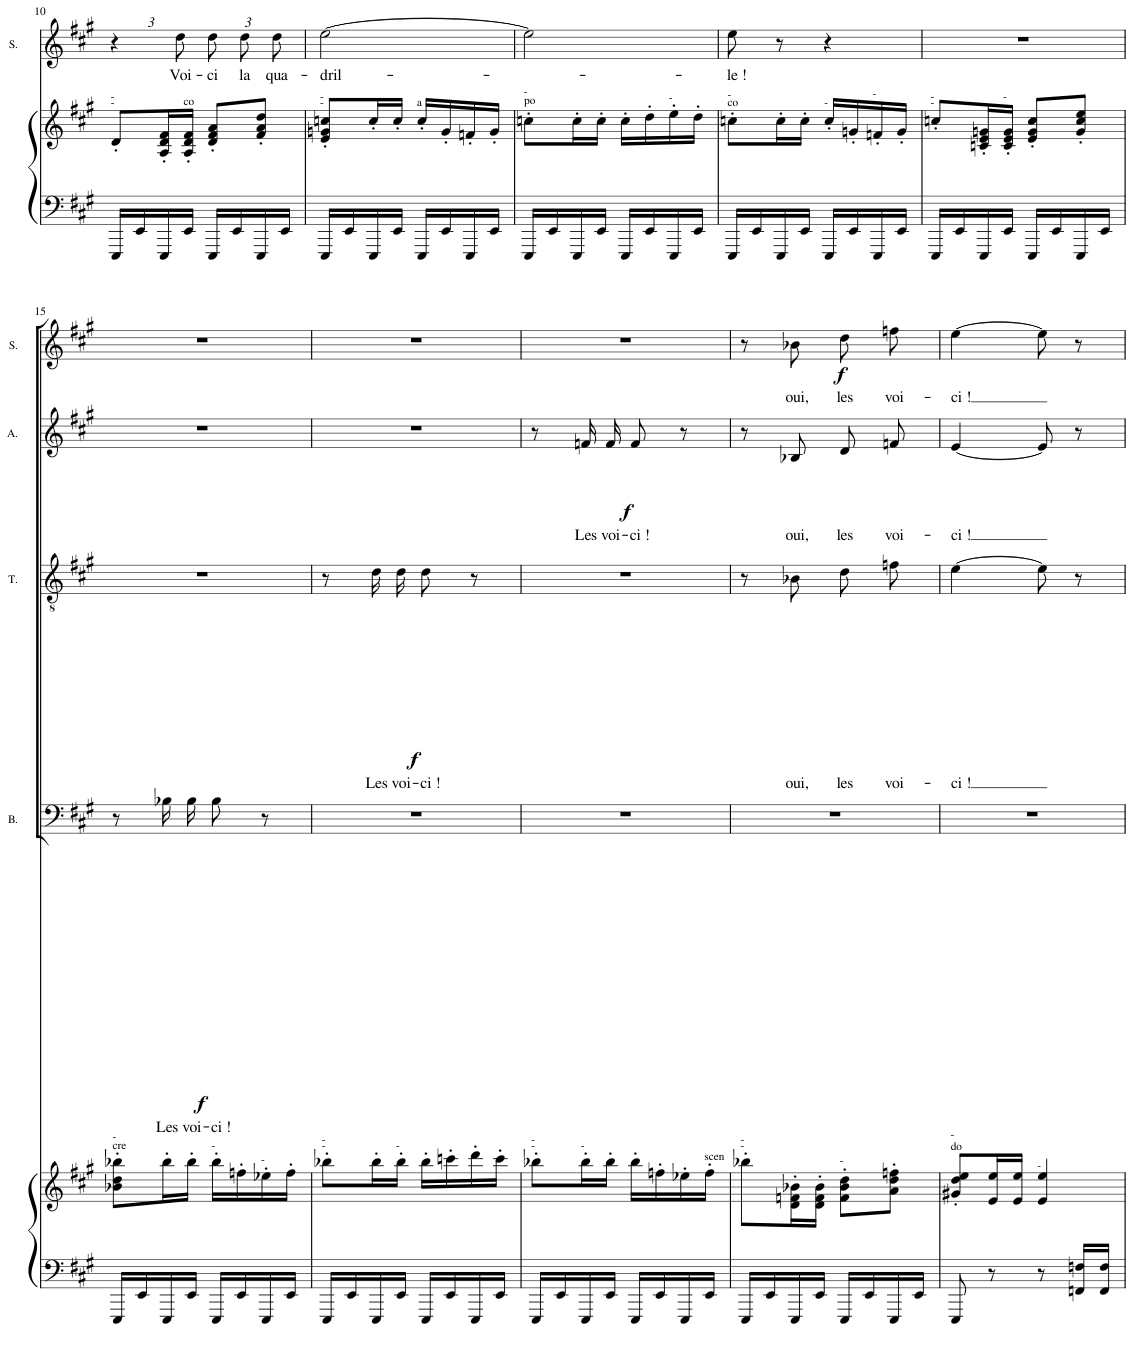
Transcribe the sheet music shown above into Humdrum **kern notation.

**kern	**kern	**kern	**text	**dynam	**kern	**text	**dynam	**kern	**text	**dynam	**kern	**text	**dynam
*part5	*part5	*part4	*part4	*part4	*part3	*part3	*part3	*part2	*part2	*part2	*part1	*part1	*part1
*staff6	*staff5	*staff4	*staff4	*staff4	*staff3	*staff3	*staff3	*staff2	*staff2	*staff2	*staff1	*staff1	*staff1
*I"Piano	*	*I"BASSES	*	*	*I"TENORS.	*	*	*I"ALTI.	*	*	*I"SOPRANI	*	*
*I'Pno	*	*I'B.	*	*	*I'T.	*	*	*I'A.	*	*	*I'S.	*	*
!!LO:PB:g=z
*clefF4	*clefG2	*clefF4	*	*	*clefGv2	*	*	*clefG2	*	*	*clefG2	*	*
*k[f#c#g#]	*k[f#c#g#]	*k[f#c#g#]	*	*	*k[f#c#g#]	*	*	*k[f#c#g#]	*	*	*k[f#c#g#]	*	*
*M2/4	*M2/4	*M2/4	*	*	*M2/4	*	*	*M2/4	*	*	*M2/4	*	*
*	*	*	*	*	*	*	*	*	*	*	*Xbrackettup	*	*
=10	=10	=10	=10	=10	=10	=10	=10	=10	=10	=10	=10	=10	=10
!	!LO:TX:a:t=-	!	!	!	!	!	!	!	!	!	!	!	!
!	!LO:TX:a:t=-	!	!	!	!	!	!	!	!	!	!	!	!
16EEE/LL	8d'/L	2r	.	.	2r	.	.	2r	.	.	6r	.	.
16EE/	.	.	.	.	.	.	.	.	.	.	.	.	.
16EEE/	16A/' 16d/' 16f#/'L	.	.	.	.	.	.	.	.	.	.	.	.
!	!	!	!	!	!	!	!	!	!	!	!	!LO:LY:b	!
.	.	.	.	.	.	.	.	.	.	.	12dd\	Voi-	.
!	!LO:TX:a:t=co	!	!	!	!	!	!	!	!	!	!	!	!
16EE/JJ	16A/' 16d/' 16f#/'JJ	.	.	.	.	.	.	.	.	.	.	.	.
!	!	!	!	!	!	!	!	!	!	!	!	!LO:LY:b	!
16EEE/LL	8d/' 8f#/' 8a/'L	.	.	.	.	.	.	.	.	.	12dd\L	-ci	.
16EE/	.	.	.	.	.	.	.	.	.	.	.	.	.
!	!	!	!	!	!	!	!	!	!	!	!	!LO:LY:b	!
.	.	.	.	.	.	.	.	.	.	.	12dd\	la	.
16EEE/	8f#/' 8a/' 8dd/'J	.	.	.	.	.	.	.	.	.	.	.	.
!	!	!	!	!	!	!	!	!	!	!	!	!LO:LY:b	!
.	.	.	.	.	.	.	.	.	.	.	12dd\J	qua-	.
16EE/JJ	.	.	.	.	.	.	.	.	.	.	.	.	.
=11	=11	=11	=11	=11	=11	=11	=11	=11	=11	=11	=11	=11	=11
!	!LO:TX:a:t=-	!	!	!	!	!	!	!	!	!	!	!	!
!	!LO:TX:a:t=-	!	!	!	!	!	!	!	!	!	!	!	!
!	!	!	!	!	!	!	!	!	!	!	!	!LO:LY:b	!
16EEE/LL	8e/' 8gn/' 8ccn/'L	2r	.	.	2r	.	.	2r	.	.	[2ee\	-dril-	.
16EE/	.	.	.	.	.	.	.	.	.	.	.	.	.
16EEE/	16cc'/L	.	.	.	.	.	.	.	.	.	.	.	.
16EE/JJ	16cc'/JJ	.	.	.	.	.	.	.	.	.	.	.	.
!	!LO:TX:a:t=a	!	!	!	!	!	!	!	!	!	!	!	!
16EEE/LL	16cc'/LL	.	.	.	.	.	.	.	.	.	.	.	.
16EE/	16g'/	.	.	.	.	.	.	.	.	.	.	.	.
16EEE/	16fn'/	.	.	.	.	.	.	.	.	.	.	.	.
16EE/JJ	16g'/JJ	.	.	.	.	.	.	.	.	.	.	.	.
=12	=12	=12	=12	=12	=12	=12	=12	=12	=12	=12	=12	=12	=12
!	!LO:TX:a:t=po	!	!	!	!	!	!	!	!	!	!	!	!
!	!LO:TX:a:t=-	!	!	!	!	!	!	!	!	!	!	!	!
16EEE/LL	8ccn'\L	2r	.	.	2r	.	.	2r	.	.	2ee\]	.	.
16EE/	.	.	.	.	.	.	.	.	.	.	.	.	.
16EEE/	16cc'\L	.	.	.	.	.	.	.	.	.	.	.	.
16EE/JJ	16cc'\JJ	.	.	.	.	.	.	.	.	.	.	.	.
16EEE/LL	16cc'\LL	.	.	.	.	.	.	.	.	.	.	.	.
16EE/	16dd'\	.	.	.	.	.	.	.	.	.	.	.	.
!	!LO:TX:a:t=-	!	!	!	!	!	!	!	!	!	!	!	!
16EEE/	16ee'\	.	.	.	.	.	.	.	.	.	.	.	.
16EE/JJ	16dd'\JJ	.	.	.	.	.	.	.	.	.	.	.	.
=13	=13	=13	=13	=13	=13	=13	=13	=13	=13	=13	=13	=13	=13
!	!LO:TX:a:t=co	!	!	!	!	!	!	!	!	!	!	!	!
!	!LO:TX:a:t=-	!	!	!	!	!	!	!	!	!	!	!	!
!	!	!	!	!	!	!	!	!	!	!	!	!LO:LY:b	!
16EEE/LL	8ccn'\L	2r	.	.	2r	.	.	2r	.	.	8ee\	-le !	.
16EE/	.	.	.	.	.	.	.	.	.	.	.	.	.
16EEE/	16cc'\L	.	.	.	.	.	.	.	.	.	8r	.	.
16EE/JJ	16cc'\JJ	.	.	.	.	.	.	.	.	.	.	.	.
!	!LO:TX:a:t=-	!	!	!	!	!	!	!	!	!	!	!	!
16EEE/LL	16cc'/LL	.	.	.	.	.	.	.	.	.	4r	.	.
16EE/	16gn'/	.	.	.	.	.	.	.	.	.	.	.	.
!	!LO:TX:a:t=-	!	!	!	!	!	!	!	!	!	!	!	!
16EEE/	16fn'/	.	.	.	.	.	.	.	.	.	.	.	.
16EE/JJ	16g'/JJ	.	.	.	.	.	.	.	.	.	.	.	.
=14	=14	=14	=14	=14	=14	=14	=14	=14	=14	=14	=14	=14	=14
!	!LO:TX:a:t=-	!	!	!	!	!	!	!	!	!	!	!	!
!	!LO:TX:a:t=-	!	!	!	!	!	!	!	!	!	!	!	!
16EEE/LL	8ccn'/L	2r	.	.	2r	.	.	2r	.	.	2r	.	.
16EE/	.	.	.	.	.	.	.	.	.	.	.	.	.
16EEE/	16cn/' 16e/' 16gn/'L	.	.	.	.	.	.	.	.	.	.	.	.
!	!LO:TX:a:t=-	!	!	!	!	!	!	!	!	!	!	!	!
16EE/JJ	16c/' 16e/' 16g/'JJ	.	.	.	.	.	.	.	.	.	.	.	.
16EEE/LL	8e/' 8g/' 8cc/'L	.	.	.	.	.	.	.	.	.	.	.	.
16EE/	.	.	.	.	.	.	.	.	.	.	.	.	.
16EEE/	8g/' 8cc/' 8ee/'J	.	.	.	.	.	.	.	.	.	.	.	.
16EE/JJ	.	.	.	.	.	.	.	.	.	.	.	.	.
!!LO:LB:g=z
=15	=15	=15	=15	=15	=15	=15	=15	=15	=15	=15	=15	=15	=15
!	!LO:TX:a:t=cre	!	!	!	!	!	!	!	!	!	!	!	!
!	!LO:TX:a:t=-	!	!	!	!	!	!	!	!	!	!	!	!
!	!	!	!	!LO:DY:b	!	!	!	!	!	!	!	!	!
16EEE/LL	8b-X\' 8dd\' 8bb-X\'L	8r	.	f	2r	.	.	2r	.	.	2r	.	.
16EE/	.	.	.	.	.	.	.	.	.	.	.	.	.
!	!	!	!LO:LY:b	!	!	!	!	!	!	!	!	!	!
16EEE/	16bb-'\L	16B-X\LL	Les	.	.	.	.	.	.	.	.	.	.
!	!	!	!LO:LY:b	!	!	!	!	!	!	!	!	!	!
16EE/JJ	16bb-'\JJ	16B-\JJ	voi-	.	.	.	.	.	.	.	.	.	.
!	!LO:TX:a:t=-	!	!	!	!	!	!	!	!	!	!	!	!
!	!	!	!LO:LY:b	!	!	!	!	!	!	!	!	!	!
16EEE/LL	16bb-'\LL	8B-\	-ci !	.	.	.	.	.	.	.	.	.	.
16EE/	16ffn'\	.	.	.	.	.	.	.	.	.	.	.	.
!	!LO:TX:a:t=-	!	!	!	!	!	!	!	!	!	!	!	!
16EEE/	16ee-X'\	8r	.	.	.	.	.	.	.	.	.	.	.
16EE/JJ	16ff'\JJ	.	.	.	.	.	.	.	.	.	.	.	.
=16	=16	=16	=16	=16	=16	=16	=16	=16	=16	=16	=16	=16	=16
!	!LO:TX:a:t=-	!	!	!	!	!	!	!	!	!	!	!	!
!	!LO:TX:a:t=-	!	!	!	!	!	!	!	!	!	!	!	!
16EEE/LL	8bb-X'\L	2r	.	.	8r	.	.	2r	.	.	2r	.	.
16EE/	.	.	.	.	.	.	.	.	.	.	.	.	.
!	!	!	!	!	!	!LO:LY:b	!LO:DY:b	!	!	!	!	!	!
16EEE/	16bb-'\L	.	.	.	16d\LL	Les	f	.	.	.	.	.	.
!	!LO:TX:a:t=-	!	!	!	!	!	!	!	!	!	!	!	!
!	!	!	!	!	!	!LO:LY:b	!	!	!	!	!	!	!
16EE/JJ	16bb-'\JJ	.	.	.	16d\JJ	voi-	.	.	.	.	.	.	.
!	!	!	!	!	!	!LO:LY:b	!	!	!	!	!	!	!
16EEE/LL	16bb-'\LL	.	.	.	8d\	-ci !	.	.	.	.	.	.	.
16EE/	16cccn'\	.	.	.	.	.	.	.	.	.	.	.	.
16EEE/	16ddd'\	.	.	.	8r	.	.	.	.	.	.	.	.
16EE/JJ	16ccc'\JJ	.	.	.	.	.	.	.	.	.	.	.	.
=17	=17	=17	=17	=17	=17	=17	=17	=17	=17	=17	=17	=17	=17
!	!LO:TX:a:t=-	!	!	!	!	!	!	!	!	!	!	!	!
!	!LO:TX:a:t=-	!	!	!	!	!	!	!	!	!	!	!	!
16EEE/LL	8bb-X'\L	2r	.	.	2r	.	.	8r	.	.	2r	.	.
16EE/	.	.	.	.	.	.	.	.	.	.	.	.	.
!	!LO:TX:a:t=-	!	!	!	!	!	!	!	!	!	!	!	!
!	!	!	!	!	!	!	!	!	!LO:LY:b	!LO:DY:b	!	!	!
16EEE/	16bb-'\L	.	.	.	.	.	.	16fn/LL	Les	f	.	.	.
!	!	!	!	!	!	!	!	!	!LO:LY:b	!	!	!	!
16EE/JJ	16bb-'\JJ	.	.	.	.	.	.	16f/JJ	voi-	.	.	.	.
!	!	!	!	!	!	!	!	!	!LO:LY:b	!	!	!	!
16EEE/LL	16bb-'\LL	.	.	.	.	.	.	8f/	-ci !	.	.	.	.
16EE/	16ffn'\	.	.	.	.	.	.	.	.	.	.	.	.
16EEE/	16ee-X'\	.	.	.	.	.	.	8r	.	.	.	.	.
!	!LO:TX:a:t=scen	!	!	!	!	!	!	!	!	!	!	!	!
16EE/JJ	16ff'\JJ	.	.	.	.	.	.	.	.	.	.	.	.
=18	=18	=18	=18	=18	=18	=18	=18	=18	=18	=18	=18	=18	=18
!	!LO:TX:a:t=-	!	!	!	!	!	!	!	!	!	!	!	!
!	!LO:TX:a:t=-	!	!	!	!	!	!	!	!	!	!	!	!
16EEE/LL	8bb-X'\L	2r	.	.	8r	.	.	8r	.	.	8r	.	.
16EE/	.	.	.	.	.	.	.	.	.	.	.	.	.
!	!	!	!	!	!	!LO:LY:b	!	!	!LO:LY:b	!	!	!LO:LY:b	!LO:DY:b
16EEE/	16d\' 16fn\' 16b-X\'L	.	.	.	8B-X\	oui,	.	8B-X/	oui,	.	8b-X\	oui,	f
16EE/JJ	16d\' 16f\' 16b-\'JJ	.	.	.	.	.	.	.	.	.	.	.	.
!	!LO:TX:a:t=-	!	!	!	!	!	!	!	!	!	!	!	!
!	!	!	!	!	!	!LO:LY:b	!	!	!LO:LY:b	!	!	!LO:LY:b	!
16EEE/LL	8f\' 8b-\' 8dd\'L	.	.	.	8d\L	les	.	8d/L	les	.	8dd\L	les	.
16EE/	.	.	.	.	.	.	.	.	.	.	.	.	.
!	!	!	!	!	!	!LO:LY:b	!	!	!LO:LY:b	!	!	!LO:LY:b	!
16EEE/	8a\' 8dd\' 8ffn\'J	.	.	.	8fn\J	voi-	.	8fn/J	voi-	.	8ffn\J	voi-	.
16EE/JJ	.	.	.	.	.	.	.	.	.	.	.	.	.
=19	=19	=19	=19	=19	=19	=19	=19	=19	=19	=19	=19	=19	=19
!	!LO:TX:a:t=do	!	!	!	!	!	!	!	!	!	!	!	!
!	!LO:TX:a:t=-	!	!	!	!	!	!	!	!	!	!	!	!
!	!	!	!	!	!	!LO:LY:b	!	!	!LO:LY:b	!	!	!LO:LY:b	!
8EEE/	8g#X/' 8dd/' 8ee/'L	2r	.	.	[4e\	-ci !	.	[4e/	-ci !	.	[4ee\	-ci !	.
8r	16e/ 16ee/L	.	.	.	.	.	.	.	.	.	.	.	.
.	16e/ 16ee/JJ	.	.	.	.	.	.	.	.	.	.	.	.
!	!LO:TX:a:t=-	!	!	!	!	!	!	!	!	!	!	!	!
8r	4e/ 4ee/	.	.	.	8e\]	.	.	8e/]	.	.	8ee\]	.	.
16FFn/ 16Fn/LL	.	.	.	.	8r	.	.	8r	.	.	8r	.	.
16FF/ 16F/JJ	.	.	.	.	.	.	.	.	.	.	.	.	.
=	=	=	=	=	=	=	=	=	=	=	=	=	=
*-	*-	*-	*-	*-	*-	*-	*-	*-	*-	*-	*-	*-	*-
